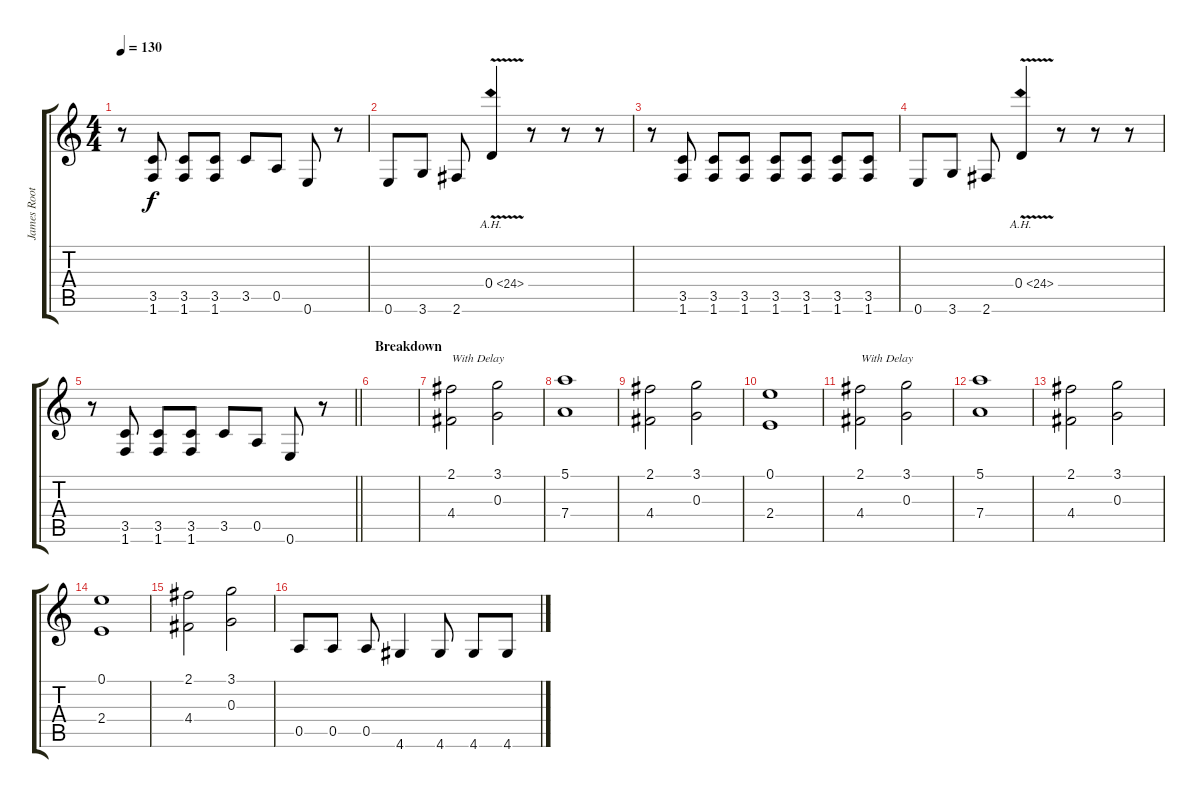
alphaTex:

\track ("James Root" "James Root") {instrument overdrivenguitar}
\staff {score tabs}
\tuning (E4 B3 G3 D3 A2 E2) {hide}
\ts (4 4)
\tempo 130
\clef g2
\ks c
r.8{dy f} (3.5 1.6).8 (3.5 1.6).8 (3.5 1.6).8 3.5.8 0.5.8 0.6.8 r.8 |
0.6.8 3.6.8 2.6.8 0.4{ah 24 v}.4 r.8 r.8 r.8 |
r.8 (3.5 1.6).8 (3.5 1.6).8 (3.5 1.6).8 (3.5 1.6).8 (3.5 1.6).8 (3.5 1.6).8 (3.5 1.6).8 |
0.6.8 3.6.8 2.6.8 0.4{ah 24 v}.4 r.8 r.8 r.8 |
\barLineRight lightlight
r.8 (3.5 1.6).8 (3.5 1.6).8 (3.5 1.6).8 3.5.8 0.5.8 0.6.8 r.8 |
\section ("" "Breakdown")
|
(2.1 4.4).2{txt "With Delay" instrument overdrivenguitar} (3.1 0.3).2 |
(5.1 7.4).1 |
(2.1 4.4).2 (3.1 0.3).2 |
(0.1 2.4).1 |
(2.1 4.4).2{txt "With Delay"} (3.1 0.3).2 |
(5.1 7.4).1 |
(2.1 4.4).2 (3.1 0.3).2 |
(0.1 2.4).1 |
(2.1 4.4).2 (3.1 0.3).2 |
0.5.8{instrument overdrivenguitar} 0.5.8 0.5.8 4.6.4 4.6.8 4.6.8 4.6.8
